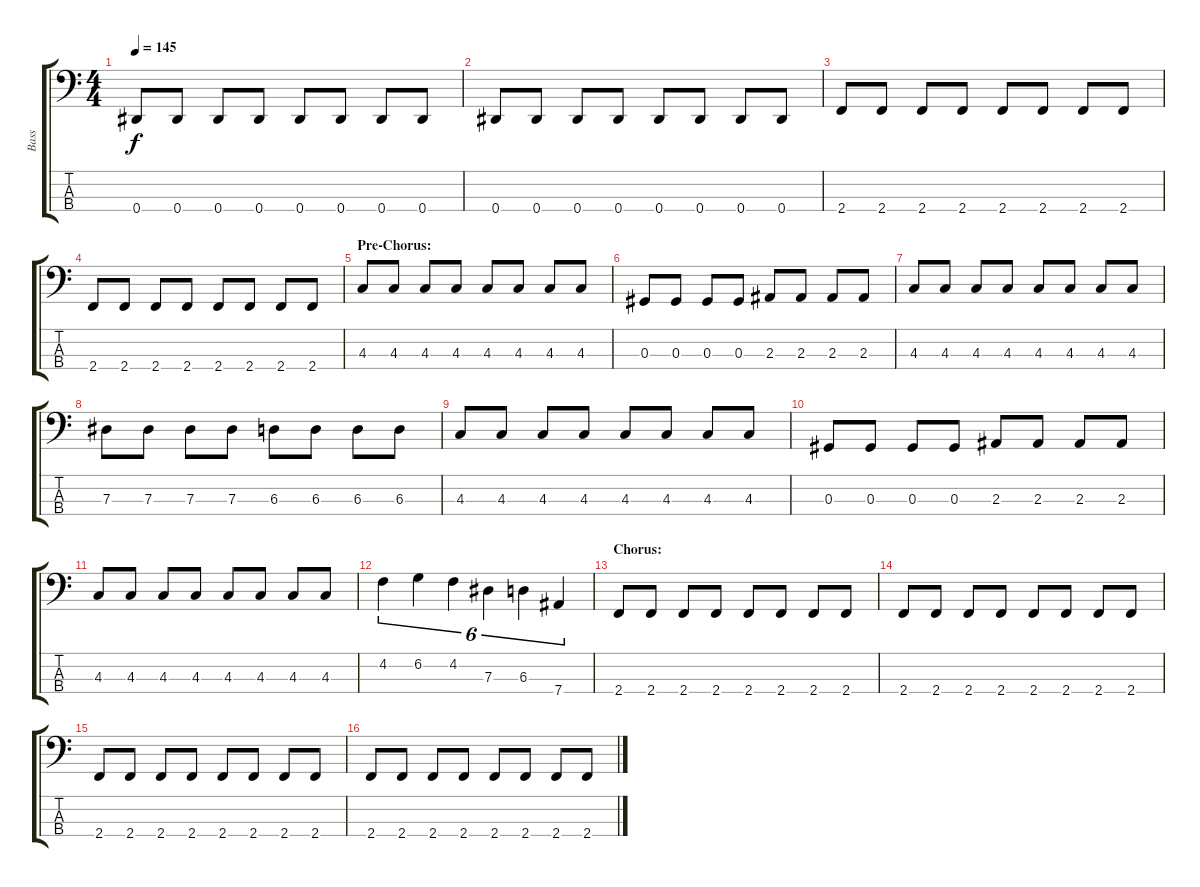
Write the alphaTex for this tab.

\track ("Bass" "Bass") {instrument electricbassfinger}
\staff {score tabs}
\tuning (Gb2 Db2 Ab1 Eb1) {hide}
\ts (4 4)
\tempo 145
\clef f4
\ks c
0.4.8{dy f} 0.4.8 0.4.8 0.4.8 0.4.8 0.4.8 0.4.8 0.4.8 |
0.4.8 0.4.8 0.4.8 0.4.8 0.4.8 0.4.8 0.4.8 0.4.8 |
2.4.8 2.4.8 2.4.8 2.4.8 2.4.8 2.4.8 2.4.8 2.4.8 |
2.4.8 2.4.8 2.4.8 2.4.8 2.4.8 2.4.8 2.4.8 2.4.8 |
\section ("" "Pre-Chorus:")
4.3.8 4.3.8 4.3.8 4.3.8 4.3.8 4.3.8 4.3.8 4.3.8 |
0.3.8 0.3.8 0.3.8 0.3.8 2.3.8 2.3.8 2.3.8 2.3.8 |
4.3.8 4.3.8 4.3.8 4.3.8 4.3.8 4.3.8 4.3.8 4.3.8 |
7.3.8 7.3.8 7.3.8 7.3.8 6.3.8 6.3.8 6.3.8 6.3.8 |
4.3.8 4.3.8 4.3.8 4.3.8 4.3.8 4.3.8 4.3.8 4.3.8 |
0.3.8 0.3.8 0.3.8 0.3.8 2.3.8 2.3.8 2.3.8 2.3.8 |
4.3.8 4.3.8 4.3.8 4.3.8 4.3.8 4.3.8 4.3.8 4.3.8 |
4.2.4{tu (6 4)} 6.2.4{tu (6 4)} 4.2.4{tu (6 4)} 7.3.4{tu (6 4)} 6.3.4{tu (6 4)} 7.4.4{tu (6 4)} |
\section ("" "Chorus:")
2.4.8 2.4.8 2.4.8 2.4.8 2.4.8 2.4.8 2.4.8 2.4.8 |
2.4.8 2.4.8 2.4.8 2.4.8 2.4.8 2.4.8 2.4.8 2.4.8 |
2.4.8 2.4.8 2.4.8 2.4.8 2.4.8 2.4.8 2.4.8 2.4.8 |
2.4.8 2.4.8 2.4.8 2.4.8 2.4.8 2.4.8 2.4.8 2.4.8
